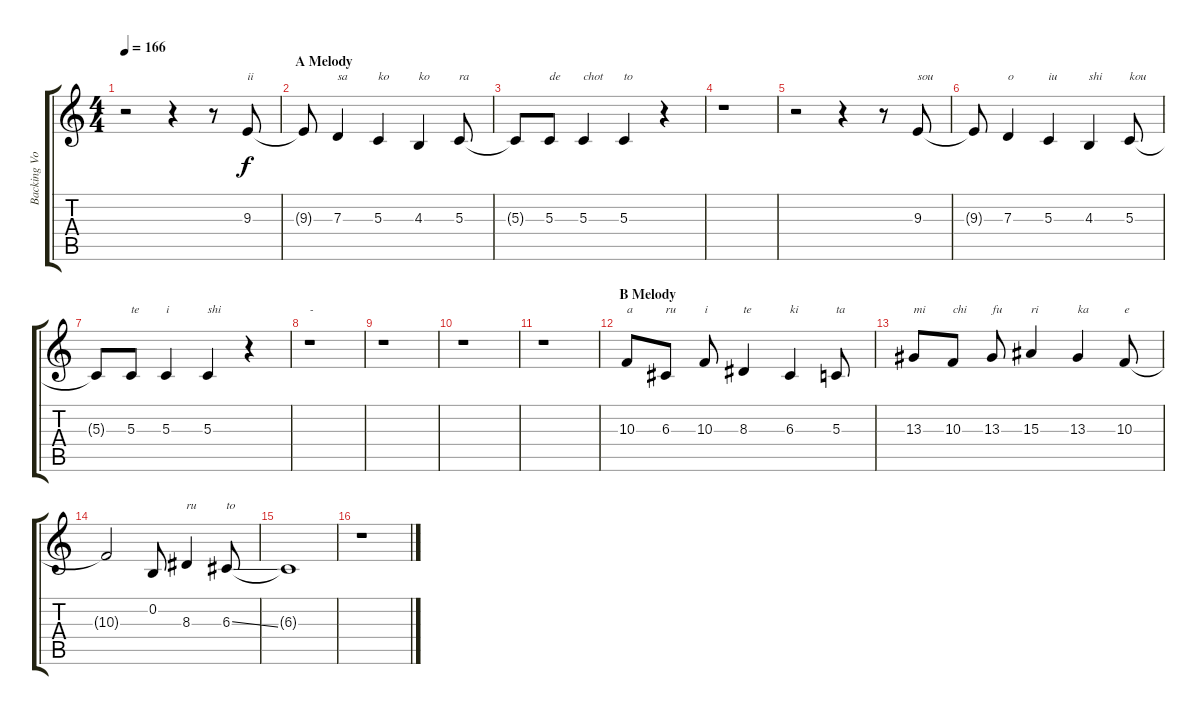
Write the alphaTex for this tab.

\track ("Backing Vocals" "Backing Vo") {instrument flute}
\staff {score tabs}
\tuning (E4 B3 G3 D3 A2 E2) {hide}
\ts (4 4)
\tempo 166
\clef g2
\ks c
r.2{dy f} r.4 r.8 9.3.8{txt "ii"} |
\section ("" "A Melody")
9.3{t}.8 7.3.4{txt "sa"} 5.3.4{txt "ko"} 4.3.4{txt "ko"} 5.3.8{txt "ra"} |
5.3{t}.8 5.3.8{txt "de"} 5.3.4{txt "chot"} 5.3.4{txt "to"} r.4 |
r.1 |
r.2 r.4 r.8 9.3.8{txt "sou"} |
9.3{t}.8 7.3.4{txt "o"} 5.3.4{txt "iu"} 4.3.4{txt "shi"} 5.3.8{txt "kou"} |
5.3{t}.8 5.3.8{txt "te"} 5.3.4{txt "i"} 5.3.4{txt "shi"} r.4 |
r.1{txt "-"} |
r.1 |
r.1 |
r.1 |
\section ("" "B Melody")
10.3.8{txt "a"} 6.3.8{txt "ru"} 10.3.8{txt "i"} 8.3.4{txt "te"} 6.3.4{txt "ki"} 5.3.8{txt "ta"} |
13.3.8{txt "mi"} 10.3.8{txt "chi"} 13.3.8{txt "fu"} 15.3.4{txt "ri"} 13.3.4{txt "ka"} 10.3.8{txt "e"} |
10.3{t}.2 0.2.8 8.3.4{txt "ru"} 6.3{ss}.8{txt "to"} |
6.3{t}.1 |
r.1
